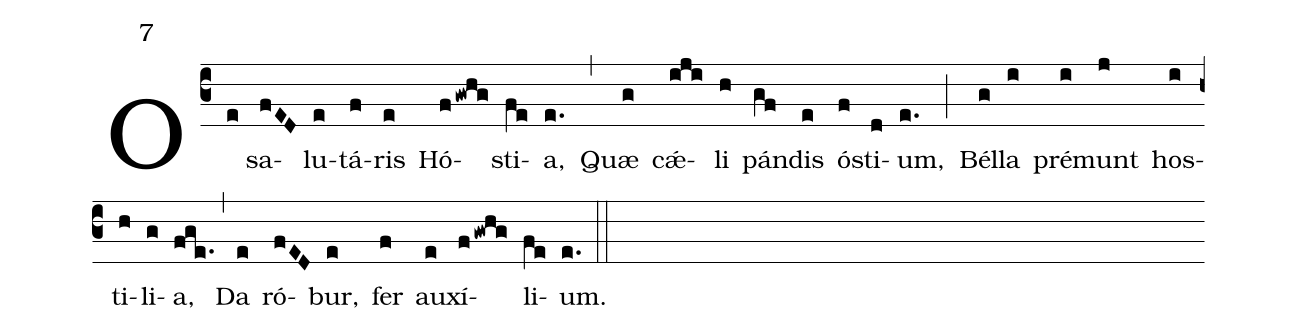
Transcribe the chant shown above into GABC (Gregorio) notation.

mode:7;
%%
(c3) O(e) sa(fED)lu(e)tá(f)ris(e) Hó(fgwhg)sti(fe)a,(e.) (,) Quæ(g) cǽ(iji)li(h) pá(gf)ndis(e) ó(f)sti(d)um,(e.) (;)
Bél(g)la(i) pré(i)munt(j) hos(i)ti(h)li(g)a,(fge.) (,) Da(e) ró(fED)bur,(e) fer(f) au(e)xí(fgwhg)li(fe)um.(e.) (::)
